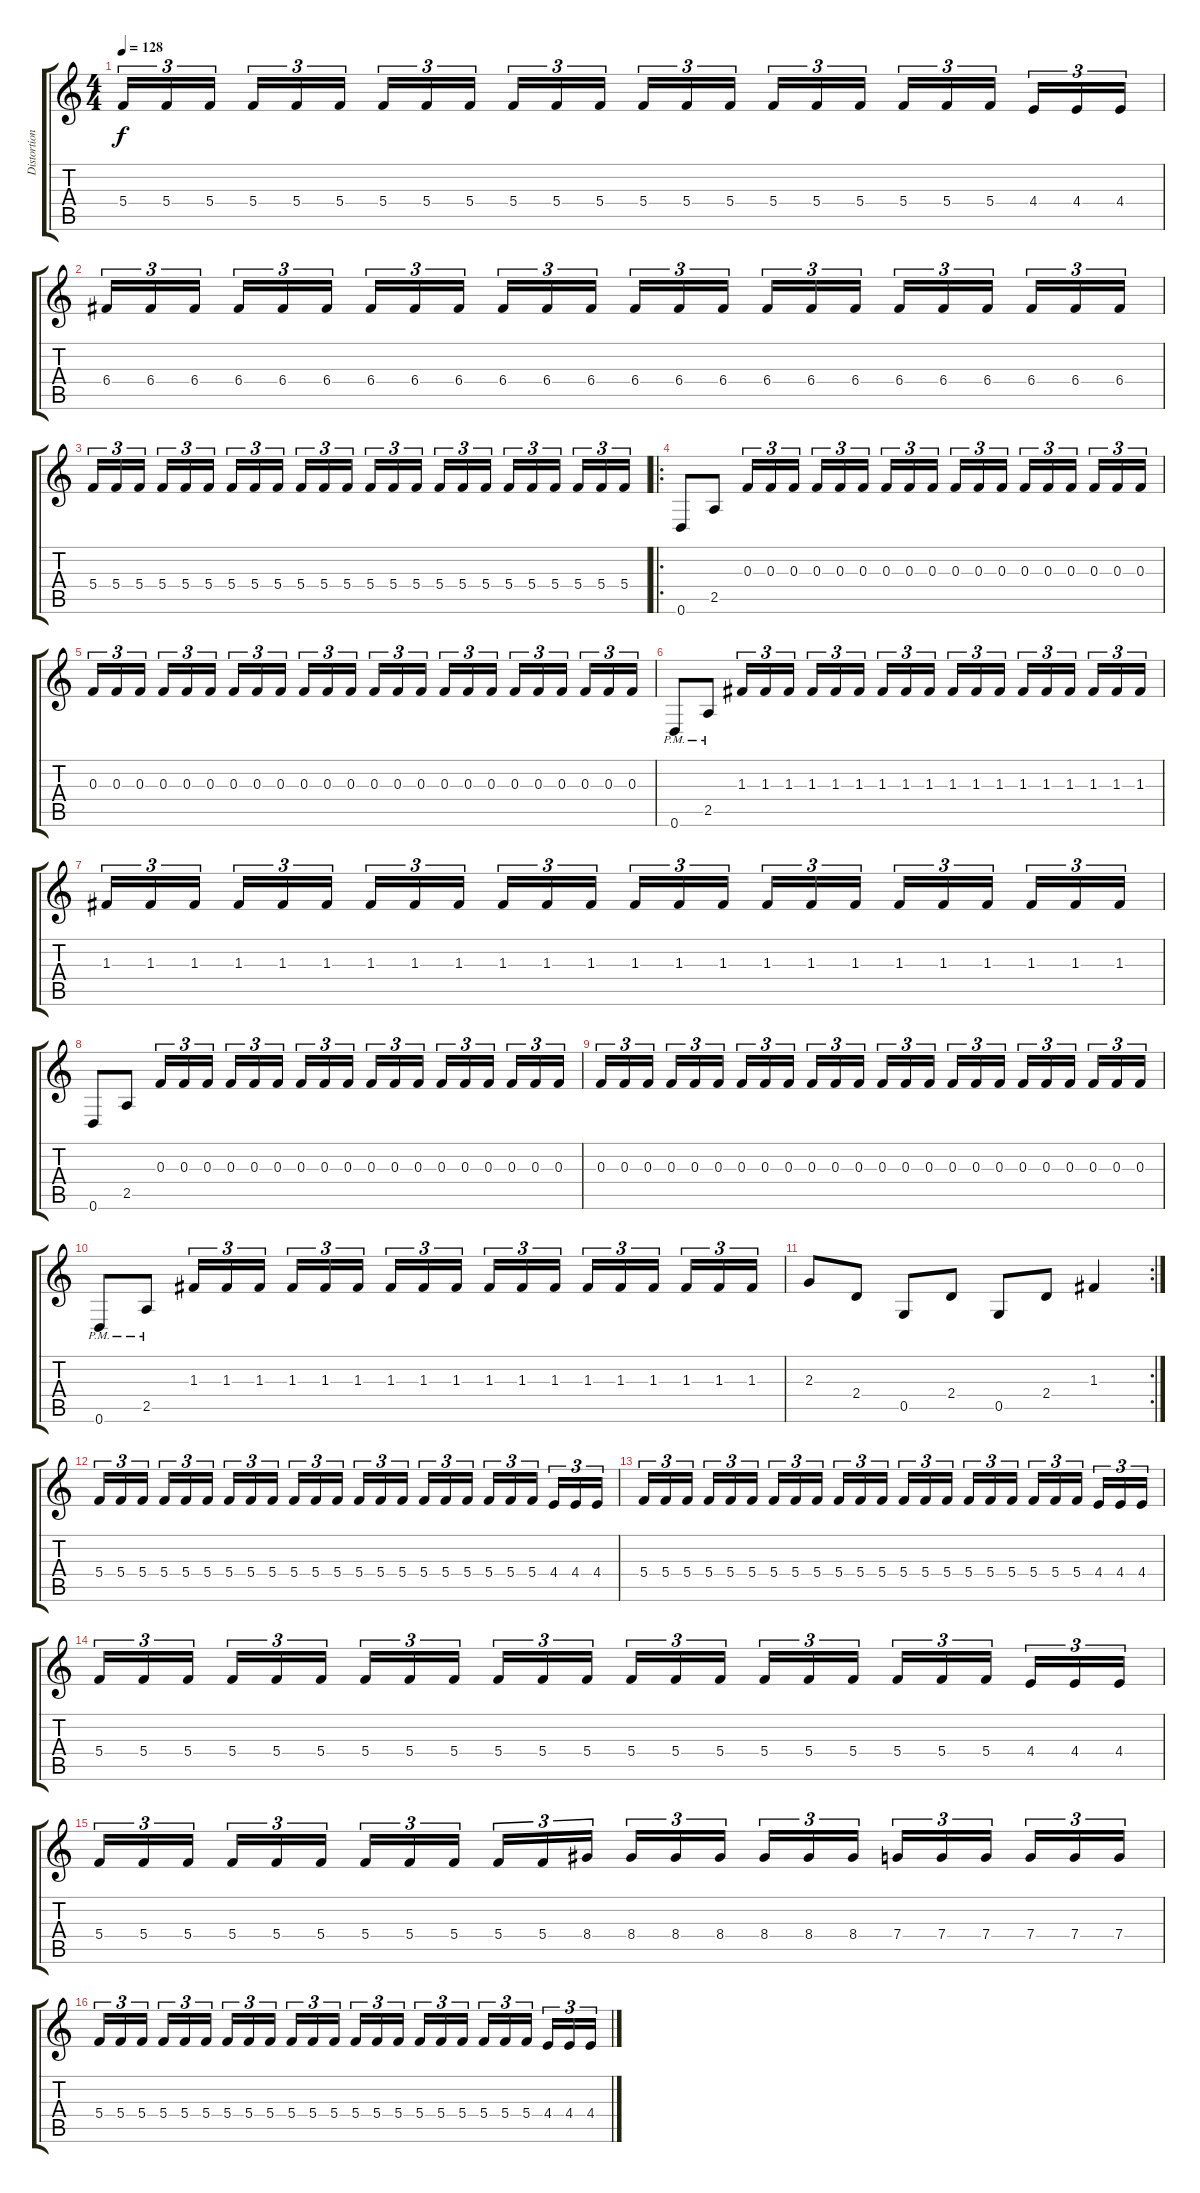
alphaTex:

\track ("Distortion Guitar 1" "Distortion") {instrument distortionguitar}
\staff {score tabs}
\tuning (D4 A3 F3 C3 G2 D2) {hide}
\ts (4 4)
\tempo 128
\clef g2
\ks c
5.4.16{tu (3 2) dy f} 5.4.16{tu (3 2)} 5.4.16{tu (3 2)} 5.4.16{tu (3 2)} 5.4.16{tu (3 2)} 5.4.16{tu (3 2)} 5.4.16{tu (3 2)} 5.4.16{tu (3 2)} 5.4.16{tu (3 2)} 5.4.16{tu (3 2)} 5.4.16{tu (3 2)} 5.4.16{tu (3 2)} 5.4.16{tu (3 2)} 5.4.16{tu (3 2)} 5.4.16{tu (3 2)} 5.4.16{tu (3 2)} 5.4.16{tu (3 2)} 5.4.16{tu (3 2)} 5.4.16{tu (3 2)} 5.4.16{tu (3 2)} 5.4.16{tu (3 2)} 4.4.16{tu (3 2)} 4.4.16{tu (3 2)} 4.4.16{tu (3 2)} |
6.4.16{tu (3 2)} 6.4.16{tu (3 2)} 6.4.16{tu (3 2)} 6.4.16{tu (3 2)} 6.4.16{tu (3 2)} 6.4.16{tu (3 2)} 6.4.16{tu (3 2)} 6.4.16{tu (3 2)} 6.4.16{tu (3 2)} 6.4.16{tu (3 2)} 6.4.16{tu (3 2)} 6.4.16{tu (3 2)} 6.4.16{tu (3 2)} 6.4.16{tu (3 2)} 6.4.16{tu (3 2)} 6.4.16{tu (3 2)} 6.4.16{tu (3 2)} 6.4.16{tu (3 2)} 6.4.16{tu (3 2)} 6.4.16{tu (3 2)} 6.4.16{tu (3 2)} 6.4.16{tu (3 2)} 6.4.16{tu (3 2)} 6.4.16{tu (3 2)} |
5.4.16{tu (3 2)} 5.4.16{tu (3 2)} 5.4.16{tu (3 2)} 5.4.16{tu (3 2)} 5.4.16{tu (3 2)} 5.4.16{tu (3 2)} 5.4.16{tu (3 2)} 5.4.16{tu (3 2)} 5.4.16{tu (3 2)} 5.4.16{tu (3 2)} 5.4.16{tu (3 2)} 5.4.16{tu (3 2)} 5.4.16{tu (3 2)} 5.4.16{tu (3 2)} 5.4.16{tu (3 2)} 5.4.16{tu (3 2)} 5.4.16{tu (3 2)} 5.4.16{tu (3 2)} 5.4.16{tu (3 2)} 5.4.16{tu (3 2)} 5.4.16{tu (3 2)} 5.4.16{tu (3 2)} 5.4.16{tu (3 2)} 5.4.16{tu (3 2)} |
\ro
0.6.8 2.5.8 0.3.16{tu (3 2)} 0.3.16{tu (3 2)} 0.3.16{tu (3 2)} 0.3.16{tu (3 2)} 0.3.16{tu (3 2)} 0.3.16{tu (3 2)} 0.3.16{tu (3 2)} 0.3.16{tu (3 2)} 0.3.16{tu (3 2)} 0.3.16{tu (3 2)} 0.3.16{tu (3 2)} 0.3.16{tu (3 2)} 0.3.16{tu (3 2)} 0.3.16{tu (3 2)} 0.3.16{tu (3 2)} 0.3.16{tu (3 2)} 0.3.16{tu (3 2)} 0.3.16{tu (3 2)} |
0.3.16{tu (3 2)} 0.3.16{tu (3 2)} 0.3.16{tu (3 2)} 0.3.16{tu (3 2)} 0.3.16{tu (3 2)} 0.3.16{tu (3 2)} 0.3.16{tu (3 2)} 0.3.16{tu (3 2)} 0.3.16{tu (3 2)} 0.3.16{tu (3 2)} 0.3.16{tu (3 2)} 0.3.16{tu (3 2)} 0.3.16{tu (3 2)} 0.3.16{tu (3 2)} 0.3.16{tu (3 2)} 0.3.16{tu (3 2)} 0.3.16{tu (3 2)} 0.3.16{tu (3 2)} 0.3.16{tu (3 2)} 0.3.16{tu (3 2)} 0.3.16{tu (3 2)} 0.3.16{tu (3 2)} 0.3.16{tu (3 2)} 0.3.16{tu (3 2)} |
0.6{pm}.8 2.5{pm}.8 1.3.16{tu (3 2)} 1.3.16{tu (3 2)} 1.3.16{tu (3 2)} 1.3.16{tu (3 2)} 1.3.16{tu (3 2)} 1.3.16{tu (3 2)} 1.3.16{tu (3 2)} 1.3.16{tu (3 2)} 1.3.16{tu (3 2)} 1.3.16{tu (3 2)} 1.3.16{tu (3 2)} 1.3.16{tu (3 2)} 1.3.16{tu (3 2)} 1.3.16{tu (3 2)} 1.3.16{tu (3 2)} 1.3.16{tu (3 2)} 1.3.16{tu (3 2)} 1.3.16{tu (3 2)} |
1.3.16{tu (3 2)} 1.3.16{tu (3 2)} 1.3.16{tu (3 2)} 1.3.16{tu (3 2)} 1.3.16{tu (3 2)} 1.3.16{tu (3 2)} 1.3.16{tu (3 2)} 1.3.16{tu (3 2)} 1.3.16{tu (3 2)} 1.3.16{tu (3 2)} 1.3.16{tu (3 2)} 1.3.16{tu (3 2)} 1.3.16{tu (3 2)} 1.3.16{tu (3 2)} 1.3.16{tu (3 2)} 1.3.16{tu (3 2)} 1.3.16{tu (3 2)} 1.3.16{tu (3 2)} 1.3.16{tu (3 2)} 1.3.16{tu (3 2)} 1.3.16{tu (3 2)} 1.3.16{tu (3 2)} 1.3.16{tu (3 2)} 1.3.16{tu (3 2)} |
0.6.8 2.5.8 0.3.16{tu (3 2)} 0.3.16{tu (3 2)} 0.3.16{tu (3 2)} 0.3.16{tu (3 2)} 0.3.16{tu (3 2)} 0.3.16{tu (3 2)} 0.3.16{tu (3 2)} 0.3.16{tu (3 2)} 0.3.16{tu (3 2)} 0.3.16{tu (3 2)} 0.3.16{tu (3 2)} 0.3.16{tu (3 2)} 0.3.16{tu (3 2)} 0.3.16{tu (3 2)} 0.3.16{tu (3 2)} 0.3.16{tu (3 2)} 0.3.16{tu (3 2)} 0.3.16{tu (3 2)} |
0.3.16{tu (3 2)} 0.3.16{tu (3 2)} 0.3.16{tu (3 2)} 0.3.16{tu (3 2)} 0.3.16{tu (3 2)} 0.3.16{tu (3 2)} 0.3.16{tu (3 2)} 0.3.16{tu (3 2)} 0.3.16{tu (3 2)} 0.3.16{tu (3 2)} 0.3.16{tu (3 2)} 0.3.16{tu (3 2)} 0.3.16{tu (3 2)} 0.3.16{tu (3 2)} 0.3.16{tu (3 2)} 0.3.16{tu (3 2)} 0.3.16{tu (3 2)} 0.3.16{tu (3 2)} 0.3.16{tu (3 2)} 0.3.16{tu (3 2)} 0.3.16{tu (3 2)} 0.3.16{tu (3 2)} 0.3.16{tu (3 2)} 0.3.16{tu (3 2)} |
0.6{pm}.8 2.5{pm}.8 1.3.16{tu (3 2)} 1.3.16{tu (3 2)} 1.3.16{tu (3 2)} 1.3.16{tu (3 2)} 1.3.16{tu (3 2)} 1.3.16{tu (3 2)} 1.3.16{tu (3 2)} 1.3.16{tu (3 2)} 1.3.16{tu (3 2)} 1.3.16{tu (3 2)} 1.3.16{tu (3 2)} 1.3.16{tu (3 2)} 1.3.16{tu (3 2)} 1.3.16{tu (3 2)} 1.3.16{tu (3 2)} 1.3.16{tu (3 2)} 1.3.16{tu (3 2)} 1.3.16{tu (3 2)} |
\rc 2
2.3.8 2.4.8 0.5.8 2.4.8 0.5.8 2.4.8 1.3.4 |
5.4.16{tu (3 2)} 5.4.16{tu (3 2)} 5.4.16{tu (3 2)} 5.4.16{tu (3 2)} 5.4.16{tu (3 2)} 5.4.16{tu (3 2)} 5.4.16{tu (3 2)} 5.4.16{tu (3 2)} 5.4.16{tu (3 2)} 5.4.16{tu (3 2)} 5.4.16{tu (3 2)} 5.4.16{tu (3 2)} 5.4.16{tu (3 2)} 5.4.16{tu (3 2)} 5.4.16{tu (3 2)} 5.4.16{tu (3 2)} 5.4.16{tu (3 2)} 5.4.16{tu (3 2)} 5.4.16{tu (3 2)} 5.4.16{tu (3 2)} 5.4.16{tu (3 2)} 4.4.16{tu (3 2)} 4.4.16{tu (3 2)} 4.4.16{tu (3 2)} |
5.4.16{tu (3 2)} 5.4.16{tu (3 2)} 5.4.16{tu (3 2)} 5.4.16{tu (3 2)} 5.4.16{tu (3 2)} 5.4.16{tu (3 2)} 5.4.16{tu (3 2)} 5.4.16{tu (3 2)} 5.4.16{tu (3 2)} 5.4.16{tu (3 2)} 5.4.16{tu (3 2)} 5.4.16{tu (3 2)} 5.4.16{tu (3 2)} 5.4.16{tu (3 2)} 5.4.16{tu (3 2)} 5.4.16{tu (3 2)} 5.4.16{tu (3 2)} 5.4.16{tu (3 2)} 5.4.16{tu (3 2)} 5.4.16{tu (3 2)} 5.4.16{tu (3 2)} 4.4.16{tu (3 2)} 4.4.16{tu (3 2)} 4.4.16{tu (3 2)} |
5.4.16{tu (3 2)} 5.4.16{tu (3 2)} 5.4.16{tu (3 2)} 5.4.16{tu (3 2)} 5.4.16{tu (3 2)} 5.4.16{tu (3 2)} 5.4.16{tu (3 2)} 5.4.16{tu (3 2)} 5.4.16{tu (3 2)} 5.4.16{tu (3 2)} 5.4.16{tu (3 2)} 5.4.16{tu (3 2)} 5.4.16{tu (3 2)} 5.4.16{tu (3 2)} 5.4.16{tu (3 2)} 5.4.16{tu (3 2)} 5.4.16{tu (3 2)} 5.4.16{tu (3 2)} 5.4.16{tu (3 2)} 5.4.16{tu (3 2)} 5.4.16{tu (3 2)} 4.4.16{tu (3 2)} 4.4.16{tu (3 2)} 4.4.16{tu (3 2)} |
5.4.16{tu (3 2)} 5.4.16{tu (3 2)} 5.4.16{tu (3 2)} 5.4.16{tu (3 2)} 5.4.16{tu (3 2)} 5.4.16{tu (3 2)} 5.4.16{tu (3 2)} 5.4.16{tu (3 2)} 5.4.16{tu (3 2)} 5.4.16{tu (3 2)} 5.4.16{tu (3 2)} 8.4.16{tu (3 2)} 8.4.16{tu (3 2)} 8.4.16{tu (3 2)} 8.4.16{tu (3 2)} 8.4.16{tu (3 2)} 8.4.16{tu (3 2)} 8.4.16{tu (3 2)} 7.4.16{tu (3 2)} 7.4.16{tu (3 2)} 7.4.16{tu (3 2)} 7.4.16{tu (3 2)} 7.4.16{tu (3 2)} 7.4.16{tu (3 2)} |
5.4.16{tu (3 2)} 5.4.16{tu (3 2)} 5.4.16{tu (3 2)} 5.4.16{tu (3 2)} 5.4.16{tu (3 2)} 5.4.16{tu (3 2)} 5.4.16{tu (3 2)} 5.4.16{tu (3 2)} 5.4.16{tu (3 2)} 5.4.16{tu (3 2)} 5.4.16{tu (3 2)} 5.4.16{tu (3 2)} 5.4.16{tu (3 2)} 5.4.16{tu (3 2)} 5.4.16{tu (3 2)} 5.4.16{tu (3 2)} 5.4.16{tu (3 2)} 5.4.16{tu (3 2)} 5.4.16{tu (3 2)} 5.4.16{tu (3 2)} 5.4.16{tu (3 2)} 4.4.16{tu (3 2)} 4.4.16{tu (3 2)} 4.4.16{tu (3 2)}
